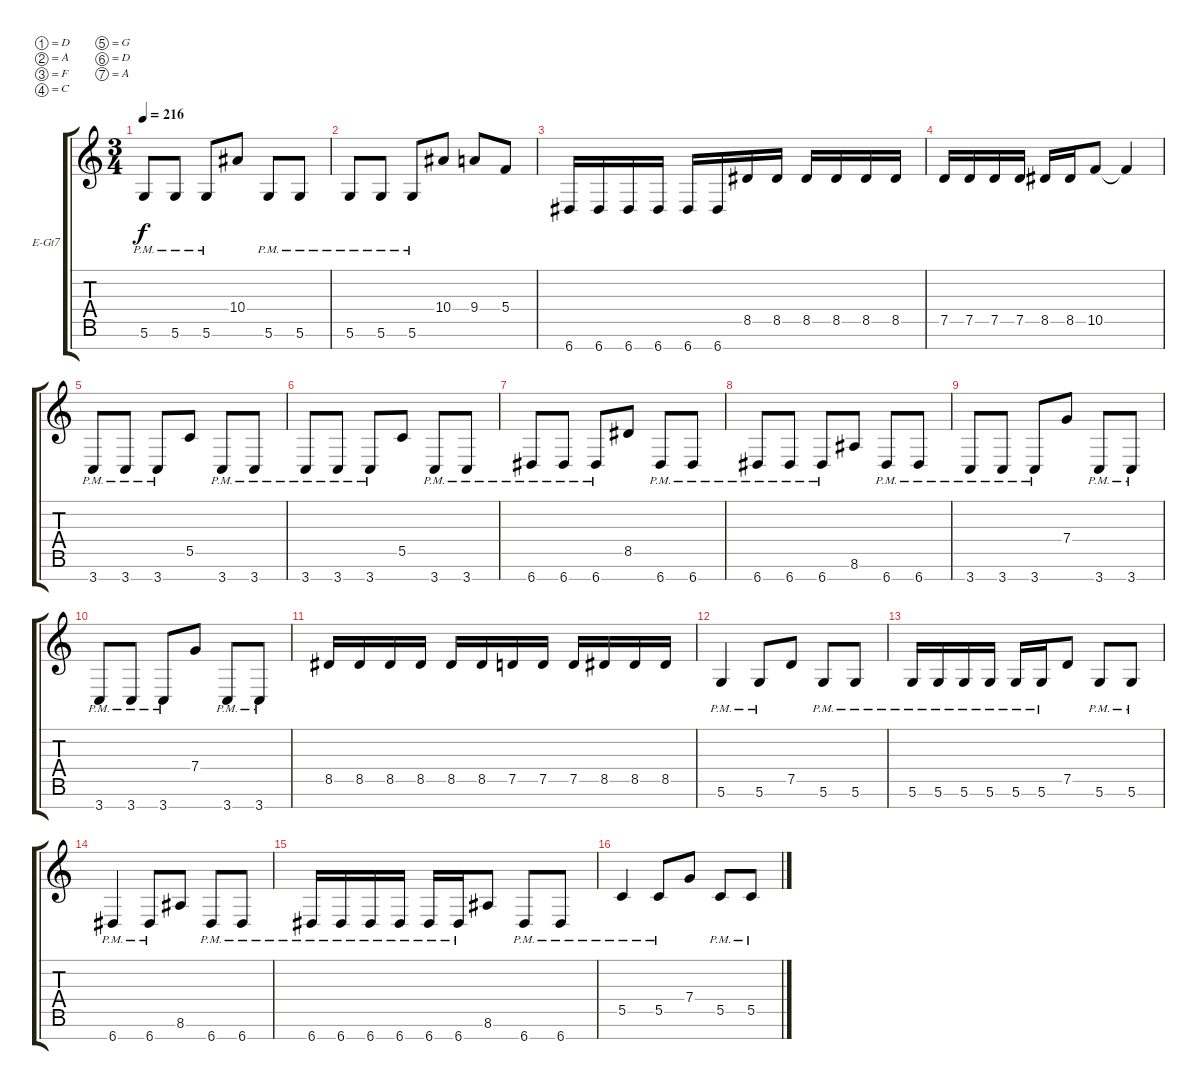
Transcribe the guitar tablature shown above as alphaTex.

\bracketExtendMode groupsimilarinstruments
\firstSystemTrackNameOrientation horizontal
\otherSystemsTrackNameOrientation horizontal
\track ("Simon Girard" "E-Gt7") {instrument distortionguitar}
\staff {score tabs}
\tuning (D4 A3 F3 C3 G2 D2 A1)
\ts (3 4)
\tempo 216
\clef g2
\ks c
5.6{pm}.8{dy f} 5.6{pm}.8 5.6{pm}.8 10.4.8 5.6{pm}.8 5.6{pm}.8 |
5.6{pm}.8 5.6{pm}.8 5.6{pm}.8 10.4.8 9.4.8 5.4.8 |
6.7.16 6.7.16 6.7.16 6.7.16 6.7.16 6.7.16 8.5.16 8.5.16 8.5.16 8.5.16 8.5.16 8.5.16 |
7.5.16 7.5.16 7.5.16 7.5.16 8.5.16 8.5.16 10.5.8 10.5{t}.4 |
3.7{pm}.8 3.7{pm}.8 3.7{pm}.8 5.5.8 3.7{pm}.8 3.7{pm}.8 |
3.7{pm}.8 3.7{pm}.8 3.7{pm}.8 5.5.8 3.7{pm}.8 3.7{pm}.8 |
6.7{pm}.8 6.7{pm}.8 6.7{pm}.8 8.5.8 6.7{pm}.8 6.7{pm}.8 |
6.7{pm}.8 6.7{pm}.8 6.7{pm}.8 8.6.8 6.7{pm}.8 6.7{pm}.8 |
3.7{pm}.8 3.7{pm}.8 3.7{pm}.8 7.4.8 3.7{pm}.8 3.7{pm}.8 |
3.7{pm}.8 3.7{pm}.8 3.7{pm}.8 7.4.8 3.7{pm}.8 3.7{pm}.8 |
8.5.16 8.5.16 8.5.16 8.5.16 8.5.16 8.5.16 7.5.16 7.5.16 7.5.16 8.5.16 8.5.16 8.5.16 |
5.6{pm}.4 5.6{pm}.8 7.5.8 5.6{pm}.8 5.6{pm}.8 |
5.6{pm}.16 5.6{pm}.16 5.6{pm}.16 5.6{pm}.16 5.6{pm}.16 5.6{pm}.16 7.5.8 5.6{pm}.8 5.6{pm}.8 |
6.7{pm}.4 6.7{pm}.8 8.6.8 6.7{pm}.8 6.7{pm}.8 |
6.7{pm}.16 6.7{pm}.16 6.7{pm}.16 6.7{pm}.16 6.7{pm}.16 6.7{pm}.16 8.6.8 6.7{pm}.8 6.7{pm}.8 |
5.5{pm}.4 5.5{pm}.8 7.4.8 5.5{pm}.8 5.5{pm}.8
